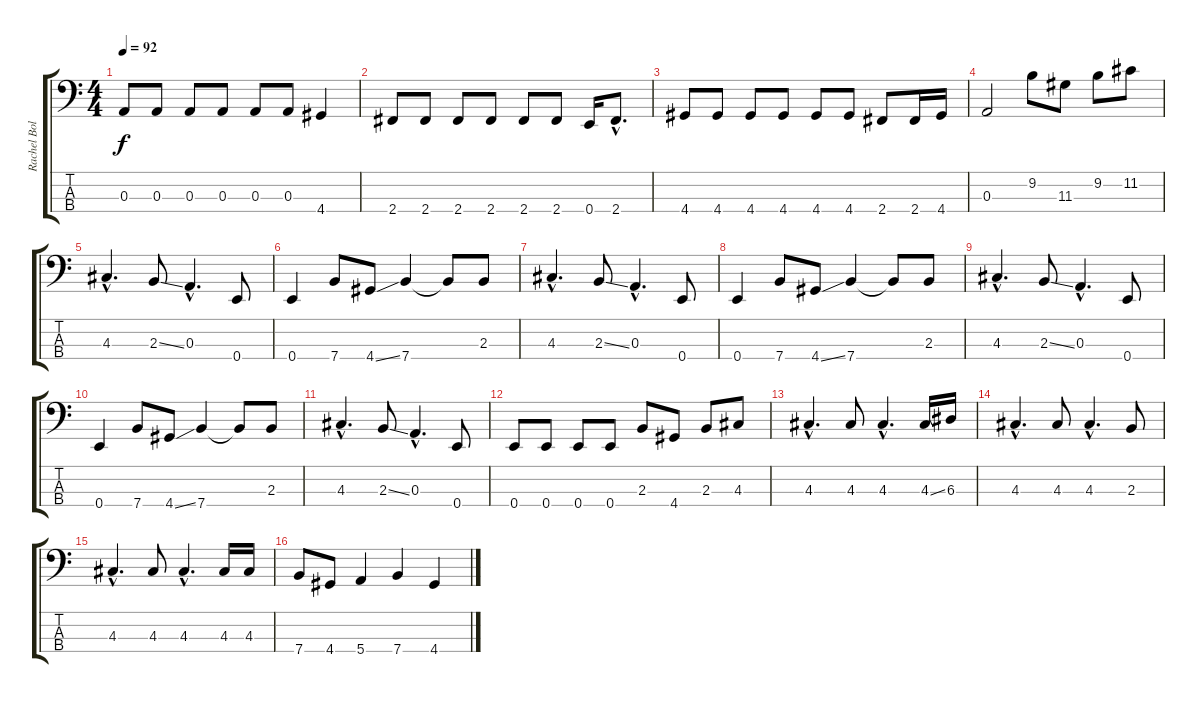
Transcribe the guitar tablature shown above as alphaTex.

\track ("Rachel Bolan" "Rachel Bol") {instrument electricbasspick}
\staff {score tabs}
\tuning (G2 D2 A1 E1) {hide}
\ts (4 4)
\tempo 92
\clef f4
\ks c
0.3.8{dy f} 0.3.8 0.3.8 0.3.8 0.3.8 0.3.8 4.4.4 |
2.4.8 2.4.8 2.4.8 2.4.8 2.4.8 2.4.8 0.4.16 2.4{hac}.8{d} |
4.4.8 4.4.8 4.4.8 4.4.8 4.4.8 4.4.8 2.4.8 2.4.16 4.4.16 |
0.3.2 9.2.8 11.3.8 9.2.8 11.2.8 |
4.3{hac}.4{d} 2.3{ss}.8 0.3{hac}.4{d} 0.4.8 |
0.4.4 7.4.8 4.4{ss}.8 7.4.4 7.4{t}.8 2.3.8 |
4.3{hac}.4{d} 2.3{ss}.8 0.3{hac}.4{d} 0.4.8 |
0.4.4 7.4.8 4.4{ss}.8 7.4.4 7.4{t}.8 2.3.8 |
4.3{hac}.4{d} 2.3{ss}.8 0.3{hac}.4{d} 0.4.8 |
0.4.4 7.4.8 4.4{ss}.8 7.4.4 7.4{t}.8 2.3.8 |
4.3{hac}.4{d} 2.3{ss}.8 0.3{hac}.4{d} 0.4.8 |
0.4.8 0.4.8 0.4.8 0.4.8 2.3.8 4.4.8 2.3.8 4.3.8 |
4.3{hac}.4{d} 4.3.8 4.3{hac}.4{d} 4.3{ss}.16 6.3.16 |
4.3{hac}.4{d} 4.3.8 4.3{hac}.4{d} 2.3.8 |
4.3{hac}.4{d} 4.3.8 4.3{hac}.4{d} 4.3.16 4.3.16 |
7.4.8 4.4.8 5.4.4 7.4.4 4.4.4
